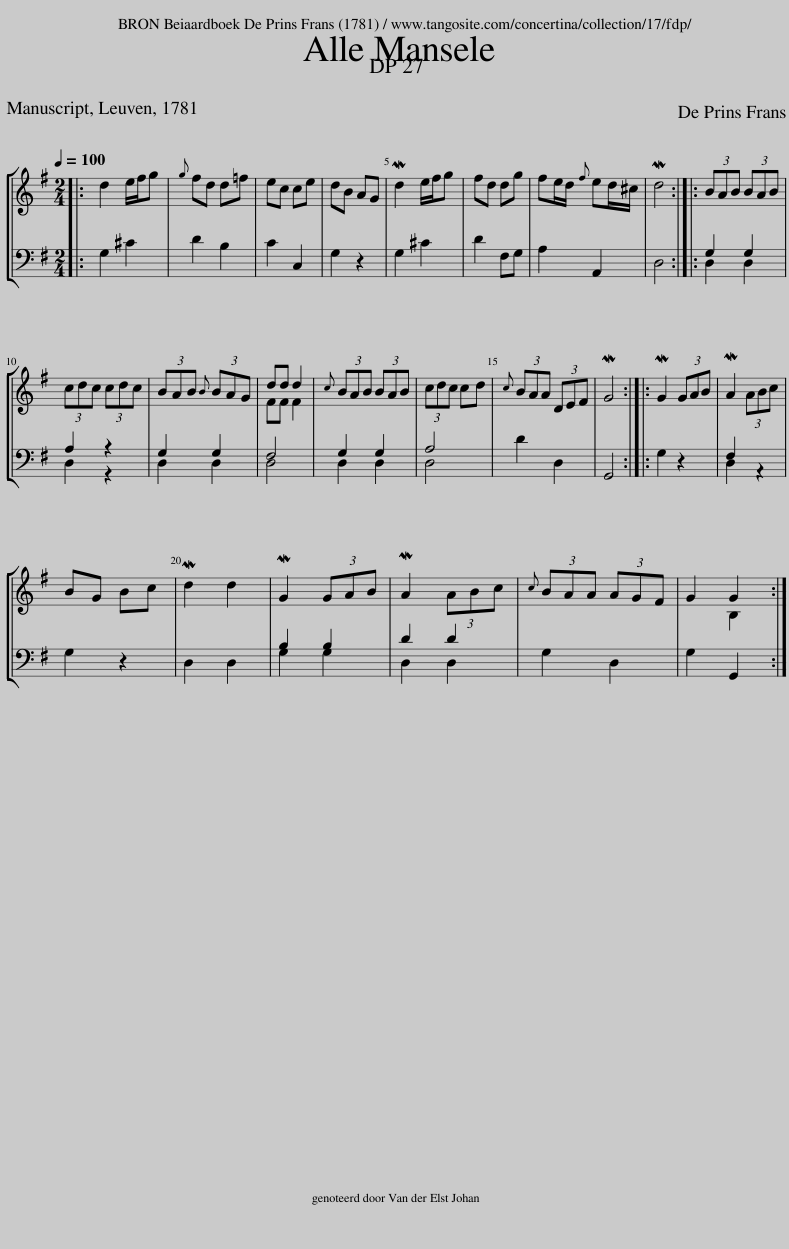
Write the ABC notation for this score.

X:1
%%score [ ( 1 2 ) ( 3 4 ) ]
L:1/8
Q:1/4=100
M:2/4
I:linebreak $
K:G
V:1 treble
V:2 treble
V:3 bass
V:4 bass
V:1
|: d2 e/f/g |{g} fd d=f | ec ce | dB AG | Md2 e/f/g | %5
 fd dg | fe/d/{f} ed/^c/ | Md4 :: (3BAB (3BAB |$ (3cdc (3cdc | %10
 (3BAB{B} (3BAG | dd d2 |{c} (3BAB (3BAB | (3cdc cd |{c} (3BAA (3DEF | %15
 MG4 :: MG2 (3GAB | MA2 (3ABc |$ BG Bc | Md2 d2 | %20
 MG2 (3GAB | MA2 (3ABc |{c} (3BAA (3AGF | G2 G2 :| %24
V:2
|: x4 | x4 | x4 | x4 | x4 | %5
 x4 | x4 | x4 :: x4 |$ x4 | %10
 x4 | FF F2 | x4 | x4 | x4 | %15
 x4 :: x4 | x4 |$ x4 | x4 | %20
 x4 | x4 | x4 | x2 B,2 :| %24
V:3
|: G,2 ^C2 | D2 B,2 | C2 C,2 | G,2 z2 | G,2 ^C2 | %5
 D2 F,G, | A,2 A,,2 | D,4 :: G,2 G,2 |$ A,2 z2 | %10
 G,2 G,2 | F,4 | G,2 G,2 | A,4 | D2 D,2 | %15
 G,,4 :: G,2 z2 | F,2 z2 |$ G,2 z2 | D,2 D,2 | %20
 B,2 B,2 | D2 D2 | G,2 D,2 | G,2 G,,2 :| %24
V:4
|: x4 | x4 | x4 | x4 | x4 | %5
 x4 | x4 | x4 :: D,2 D,2 |$ D,2 z2 | %10
 D,2 D,2 | D,4 | D,2 D,2 | D,4 | x4 | %15
 x4 :: x4 | D,2 x2 |$ x4 | x4 | %20
 G,2 G,2 | D,2 D,2 | x4 | x4 :| %24
